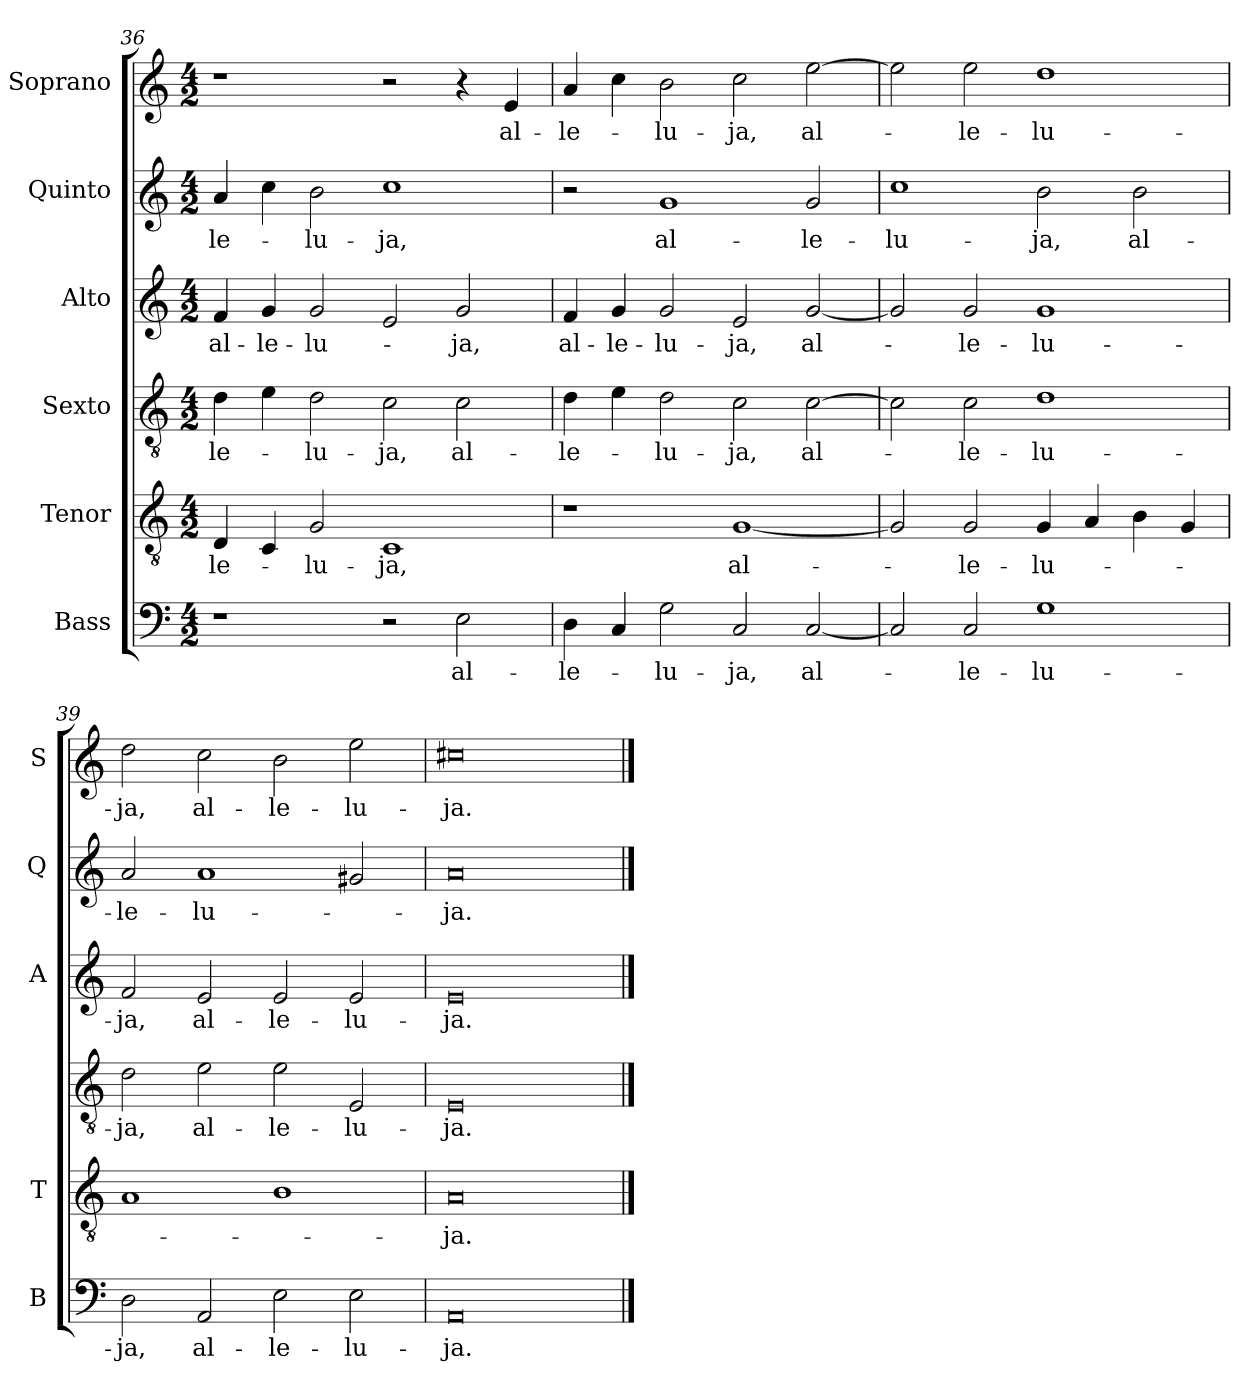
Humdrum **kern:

**kern	**text	**kern	**text	**kern	**text	**kern	**text	**kern	**text	**kern	**text
*part6	*part6	*part5	*part5	*part4	*part4	*part3	*part3	*part2	*part2	*part1	*part1
*staff6	*staff6	*staff5	*staff5	*staff4	*staff4	*staff3	*staff3	*staff2	*staff2	*staff1	*staff1
*I"Bass	*	*I"Tenor	*	*I"Sexto	*	*I"Alto	*	*I"Quinto	*	*I"Soprano	*
*I'B	*	*I'T	*	*	*	*I'A	*	*I'Q	*	*I'S	*
*clefF4	*	*clefGv2	*	*clefGv2	*	*clefG2	*	*clefG2	*	*clefG2	*
*k[]	*	*k[]	*	*k[]	*	*k[]	*	*k[]	*	*k[]	*
*C:	*	*C:	*	*C:	*	*C:	*	*C:	*	*C:	*
*M4/2	*	*M4/2	*	*M4/2	*	*M4/2	*	*M4/2	*	*M4/2	*
=36	=36	=36	=36	=36	=36	=36	=36	=36	=36	=36	=36
!	!	!	!LO:LY:b	!	!LO:LY:b	!	!LO:LY:b	!	!LO:LY:b	!	!
1r	.	4D/	-le-	4d\	-le-	4f/	al-	4a/	-le-	1r	.
!	!	!	!	!	!	!	!LO:LY:b	!	!	!	!
.	.	4C/	.	4e\	.	4g/	-le-	4cc\	.	.	.
!	!	!	!LO:LY:b	!	!LO:LY:b	!	!LO:LY:b	!	!LO:LY:b	!	!
.	.	2G/	-lu-	2d\	-lu-	2g/	-lu-	2b\	-lu-	.	.
!	!	!	!LO:LY:b	!	!LO:LY:b	!	!	!	!LO:LY:b	!	!
2r	.	1C	-ja,	2c\	-ja,	2e/	.	1cc	-ja,	2r	.
!	!LO:LY:b	!	!	!	!LO:LY:b	!	!LO:LY:b	!	!	!	!
2E\	al-	.	.	2c\	al-	2g/	-ja,	.	.	4r	.
!	!	!	!	!	!	!	!	!	!	!	!LO:LY:b
.	.	.	.	.	.	.	.	.	.	4e/	al-
!!LO:LB:g=z
=37	=37	=37	=37	=37	=37	=37	=37	=37	=37	=37	=37
!	!LO:LY:b	!	!	!	!LO:LY:b	!	!LO:LY:b	!	!	!	!LO:LY:b
4D\	-le-	1r	.	4d\	-le-	4f/	al-	2r	.	4a/	-le-
!	!	!	!	!	!	!	!LO:LY:b	!	!	!	!
4C/	.	.	.	4e\	.	4g/	-le-	.	.	4cc\	.
!	!LO:LY:b	!	!	!	!LO:LY:b	!	!LO:LY:b	!	!LO:LY:b	!	!LO:LY:b
2G\	-lu-	.	.	2d\	-lu-	2g/	-lu-	1g	al-	2b\	-lu-
!	!LO:LY:b	!	!LO:LY:b	!	!LO:LY:b	!	!LO:LY:b	!	!	!	!LO:LY:b
2C/	-ja,	[1G	al-	2c\	-ja,	2e/	-ja,	.	.	2cc\	-ja,
!	!LO:LY:b	!	!	!	!LO:LY:b	!	!LO:LY:b	!	!LO:LY:b	!	!LO:LY:b
[2C/	al-	.	.	[2c\	al-	[2g/	al-	2g/	-le-	[2ee\	al-
=38	=38	=38	=38	=38	=38	=38	=38	=38	=38	=38	=38
!	!	!	!	!	!	!	!	!	!LO:LY:b	!	!
2C/]	.	2G/]	.	2c\]	.	2g/]	.	1cc	-lu-	2ee\]	.
!	!LO:LY:b	!	!LO:LY:b	!	!LO:LY:b	!	!LO:LY:b	!	!	!	!LO:LY:b
2C/	-le-	2G/	-le-	2c\	-le-	2g/	-le-	.	.	2ee\	-le-
!	!LO:LY:b	!	!LO:LY:b	!	!LO:LY:b	!	!LO:LY:b	!	!LO:LY:b	!	!LO:LY:b
1G	-lu-	4G/	-lu-	1d	-lu-	1g	-lu-	2b\	-ja,	1dd	-lu-
.	.	4A/	.	.	.	.	.	.	.	.	.
!	!	!	!	!	!	!	!	!	!LO:LY:b	!	!
.	.	4B\	.	.	.	.	.	2b\	al-	.	.
.	.	4G/	.	.	.	.	.	.	.	.	.
=39	=39	=39	=39	=39	=39	=39	=39	=39	=39	=39	=39
!	!LO:LY:b	!	!	!	!LO:LY:b	!	!LO:LY:b	!	!LO:LY:b	!	!LO:LY:b
2D\	-ja,	1A	.	2d\	-ja,	2f/	-ja,	2a/	-le-	2dd\	-ja,
!	!LO:LY:b	!	!	!	!LO:LY:b	!	!LO:LY:b	!	!LO:LY:b	!	!LO:LY:b
2AA/	al-	.	.	2e\	al-	2e/	al-	1a	-lu-	2cc\	al-
!	!LO:LY:b	!	!	!	!LO:LY:b	!	!LO:LY:b	!	!	!	!LO:LY:b
2E\	-le-	1B	.	2e\	-le-	2e/	-le-	.	.	2b\	-le-
!	!LO:LY:b	!	!	!	!LO:LY:b	!	!LO:LY:b	!	!	!	!LO:LY:b
2E\	-lu-	.	.	2E/	-lu-	2e/	-lu-	2g#X/	.	2ee\	-lu-
=40	=40	=40	=40	=40	=40	=40	=40	=40	=40	=40	=40
!	!LO:LY:b	!	!LO:LY:b	!	!LO:LY:b	!	!LO:LY:b	!	!LO:LY:b	!	!LO:LY:b
0AA	-ja.	0A	-ja.	0E	-ja.	0e	-ja.	0a	-ja.	0cc#X	-ja.
==	==	==	==	==	==	==	==	==	==	==	==
*-	*-	*-	*-	*-	*-	*-	*-	*-	*-	*-	*-
